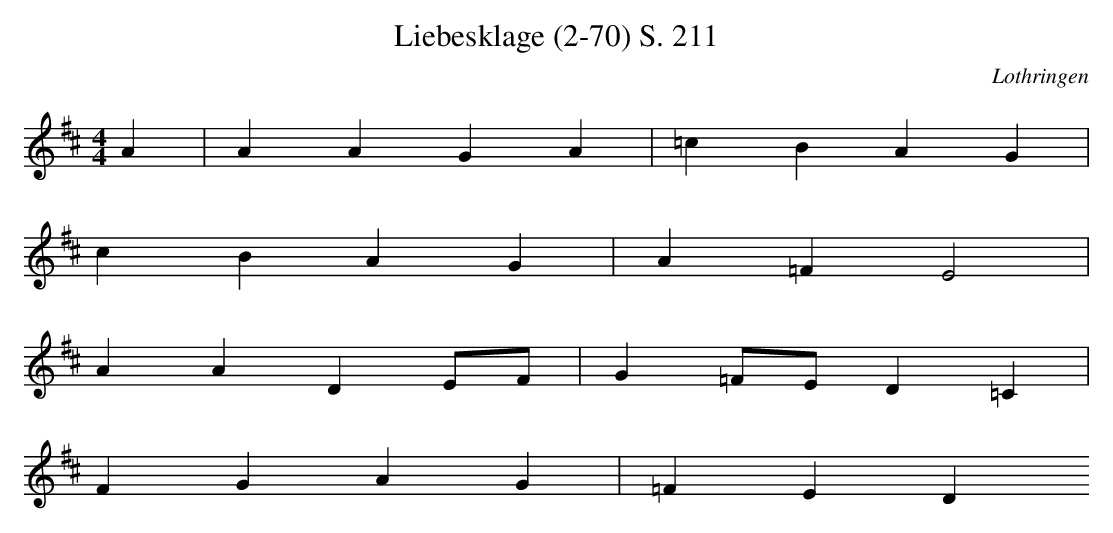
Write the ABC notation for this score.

X:1
T: Liebesklage (2-70) S. 211
O: Lothringen
M: 4/4
L: 1/8
K: D
A2 | A2A2G2A2 | =c2B2A2G2 |
c2B2A2G2 | A2=F2E4 |
A2A2D2EF | G2=FED2=C2 |
F2G2A2G2 | =F2E2D2
